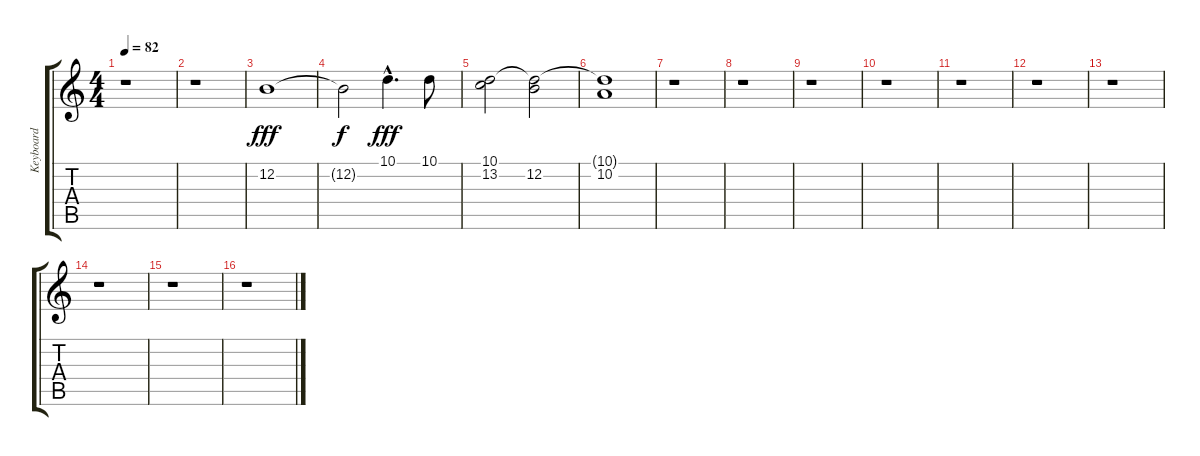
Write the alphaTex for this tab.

\track ("Keyboard" "Keyboard") {instrument pad1newage}
\staff {score tabs}
\tuning (E4 B3 G3 D3 A2 E2) {hide}
\ts (4 4)
\tempo 82
\clef g2
\ks c
r.1{dy fff} |
r.1 |
12.2.1{volume 12} |
12.2{t}.2{dy f} 10.1{hac}.4{d dy fff} 10.1.8 |
(10.1 13.2).2 (10.1{t} 12.2).2 |
(10.1{t} 10.2).1 |
r.1 |
r.1 |
r.1 |
r.1 |
r.1 |
r.1 |
r.1 |
r.1 |
r.1 |
r.1
